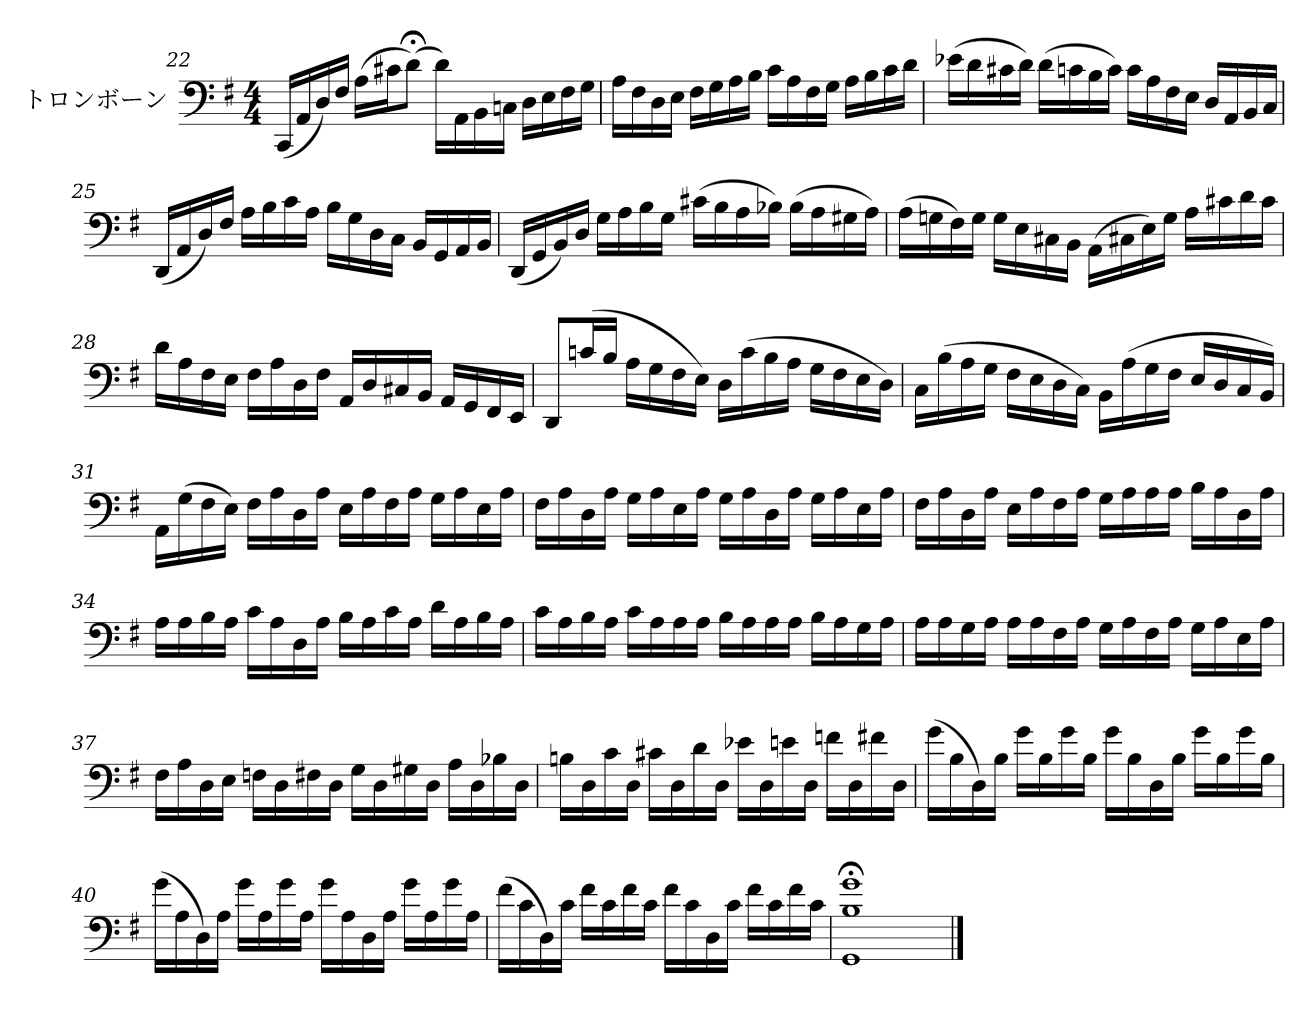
**kern
*part1
*staff1
*I"トロンボーン
!!LO:LB:g=z
*clefF4
*k[f#]
*M4/4
=22
(<16CC/LL
16AA/
16D/)
16F#/JJ
(>16A\LL
16c#X\J
(>8d;<\J)
16d\LL)
16AA\
16BB\
16Cn\JJ
16D\LL
16E\
16F#\
16G\JJ
=23
16A\LL
16F#\
16D\
16E\JJ
16F#\LL
16G\
16A\
16B\JJ
16c\LL
16A\
16F#\
16G\JJ
16A\LL
16B\
16c\
16d\JJ
!!LO:PB:g=z
=24
(>16e-X\LL
16d\
16c#X\
16d\JJ)
(>16d\LL
16cn\
16B\
16c\JJ)
16c\LL
16A\
16F#\
16E\JJ
16D/LL
16AA/
16BB/
16C/JJ
=25
(<16DD/LL
16AA/
16D/)
16F#/JJ
16A\LL
16B\
16c\
16A\JJ
16B\LL
16G\
16D\
16C\JJ
16BB/LL
16GG/
16AA/
16BB/JJ
!!LO:LB:g=z
=26
(<16DD/LL
16GG/
16BB/)
16D/JJ
16G\LL
16A\
16B\
16G\JJ
(>16c#X\LL
16B\
16A\
16B-X\JJ)
(>16B-\LL
16A\
16G#X\
16A\JJ)
=27
(>16A\LL
16Gn\
16F#\)
16G\JJ
16G\LL
16E\
16C#X\
16BB\JJ
(>16AA\LL
16C#X\
16E\)
16G\JJ
16A\LL
16c#X\
16d\
16c#\JJ
!!LO:LB:g=z
=28
16d\LL
16A\
16F#\
16E\JJ
16F#\LL
16A\
16D\
16F#\JJ
16AA/LL
16D/
16C#X/
16BB/JJ
16AA/LL
16GG/
16FF#/
16EE/JJ
=29
8DD/L
(>16cn/L
16B/JJ
16A\LL
16G\
16F#\
16E\JJ)
16D\LL
(>16c\
16B\
16A\JJ
16G\LL
16F#\
16E\
16D\JJ)
=30
16C\LL
(>16B\
16A\
16G\JJ
16F#\LL
16E\
16D\
16C\JJ)
16BB\LL
(>16A\
16G\
16F#\JJ
16E/LL
16D/
16C/
16BB/JJ)
!!LO:LB:g=z
=31
16AA\LL
(>16G\
16F#\
16E\JJ)
16F#\LL
16A\
16D\
16A\JJ
16E\LL
16A\
16F#\
16A\JJ
16G\LL
16A\
16E\
16A\JJ
=32
16F#\LL
16A\
16D\
16A\JJ
16G\LL
16A\
16E\
16A\JJ
16G\LL
16A\
16D\
16A\JJ
16G\LL
16A\
16E\
16A\JJ
=33
16F#\LL
16A\
16D\
16A\JJ
16E\LL
16A\
16F#\
16A\JJ
16G\LL
16A\
16A\
16A\JJ
16B\LL
16A\
16D\
16A\JJ
!!LO:LB:g=z
=34
16A\LL
16A\
16B\
16A\JJ
16c\LL
16A\
16D\
16A\JJ
16B\LL
16A\
16c\
16A\JJ
16d\LL
16A\
16B\
16A\JJ
=35
16c\LL
16A\
16B\
16A\JJ
16c\LL
16A\
16A\
16A\JJ
16B\LL
16A\
16A\
16A\JJ
16B\LL
16A\
16G\
16A\JJ
=36
16A\LL
16A\
16G\
16A\JJ
16A\LL
16A\
16F#\
16A\JJ
16G\LL
16A\
16F#\
16A\JJ
16G\LL
16A\
16E\
16A\JJ
!!LO:LB:g=z
=37
16F#\LL
16A\
16D\
16E\JJ
16Fn\LL
16D\
16F#X\
16D\JJ
16G\LL
16D\
16G#X\
16D\JJ
16A\LL
16D\
16B-X\
16D\JJ
=38
16Bn\LL
16D\
16c\
16D\JJ
16c#X\LL
16D\
16d\
16D\JJ
16e-X\LL
16D\
16en\
16D\JJ
16fn\LL
16D\
16f#X\
16D\JJ
!!LO:LB:g=z
=39
(>16g\LL
16B\
16D\)
16B\JJ
16g\LL
16B\
16g\
16B\JJ
16g\LL
16B\
16D\
16B\JJ
16g\LL
16B\
16g\
16B\JJ
=40
(>16g\LL
16A\
16D\)
16A\JJ
16g\LL
16A\
16g\
16A\JJ
16g\LL
16A\
16D\
16A\JJ
16g\LL
16A\
16g\
16A\JJ
!!LO:LB:g=z
=41
(>16f#\LL
16c\
16D\)
16c\JJ
16f#\LL
16c\
16f#\
16c\JJ
16f#\LL
16c\
16D\
16c\JJ
16f#\LL
16c\
16f#\
16c\JJ
=42
1GG; 1B; 1g;
==
*-
